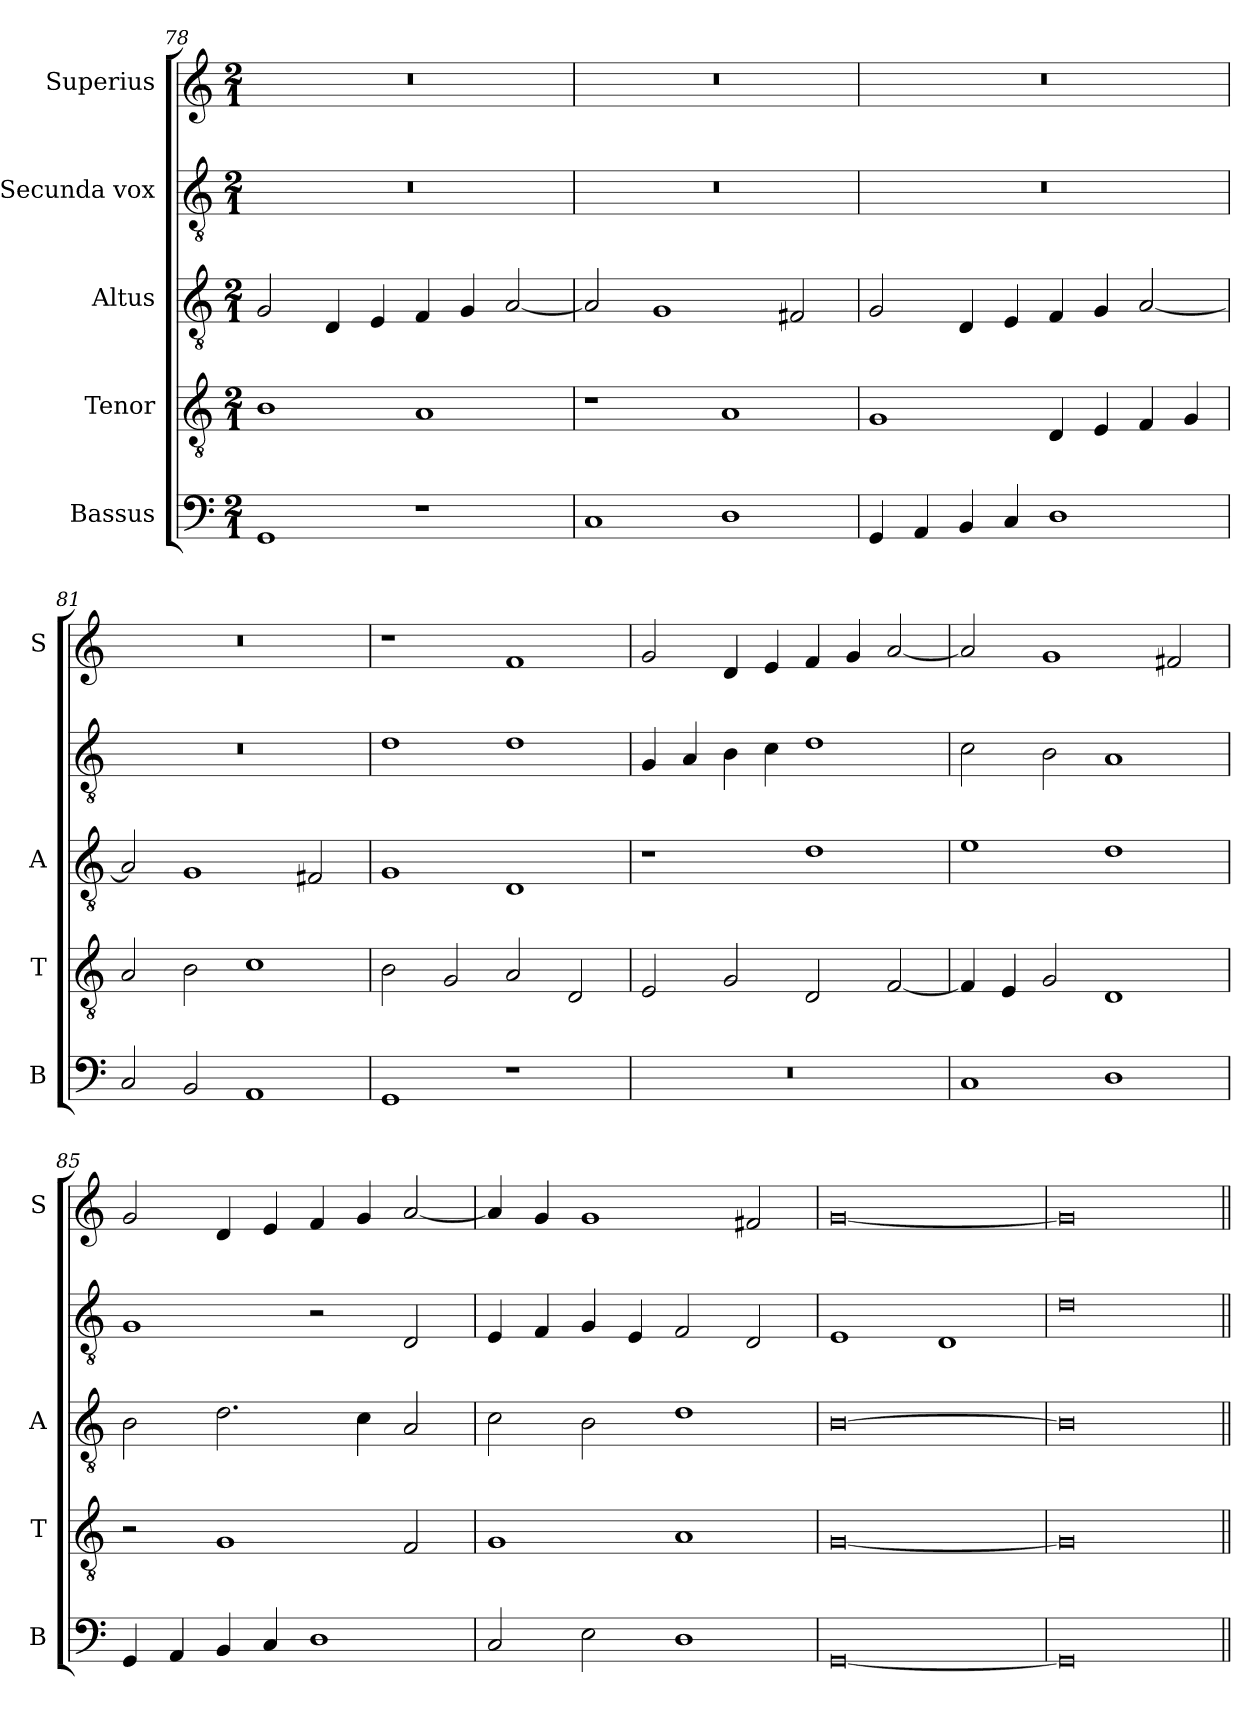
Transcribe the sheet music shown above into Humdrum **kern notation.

**kern	**kern	**kern	**kern	**kern
*part5	*part4	*part3	*part2	*part1
*staff5	*staff4	*staff3	*staff2	*staff1
*I"Bassus	*I"Tenor	*I"Altus	*I"Secunda vox	*I"Superius
*I'B	*I'T	*I'A	*	*I'S
*clefF4	*clefGv2	*clefGv2	*clefGv2	*clefG2
*k[]	*k[]	*k[]	*k[]	*k[]
*M2/1	*M2/1	*M2/1	*M2/1	*M2/1
=78	=78	=78	=78	=78
1GG	1B	2G/	0r	0r
.	.	4D/	.	.
.	.	4E/	.	.
1r	1A	4F/	.	.
.	.	4G/	.	.
.	.	[2A/	.	.
=79	=79	=79	=79	=79
1C	1r	2A/]	0r	0r
.	.	1G	.	.
1D	1A	.	.	.
.	.	2F#X/	.	.
=80	=80	=80	=80	=80
4GG/	1G	2G/	0r	0r
4AA/	.	.	.	.
4BB/	.	4D/	.	.
4C/	.	4E/	.	.
1D	4D/	4F/	.	.
.	4E/	4G/	.	.
.	4F/	[2A/	.	.
.	4G/	.	.	.
=81	=81	=81	=81	=81
2C/	2A/	2A/]	0r	0r
2BB/	2B\	1G	.	.
1AA	1c	.	.	.
.	.	2F#X/	.	.
=82	=82	=82	=82	=82
1GG	2B\	1G	1d	1r
.	2G/	.	.	.
1r	2A/	1D	1d	1f
.	2D/	.	.	.
=83	=83	=83	=83	=83
0r	2E/	1r	4G/	2g/
.	.	.	4A/	.
.	2G/	.	4B\	4d/
.	.	.	4c\	4e/
.	2D/	1d	1d	4f/
.	.	.	.	4g/
.	[2F/	.	.	[2a/
=84	=84	=84	=84	=84
1C	4F/]	1e	2c\	2a/]
.	4E/	.	.	.
.	2G/	.	2B\	1g
1D	1D	1d	1A	.
.	.	.	.	2f#X/
=85	=85	=85	=85	=85
4GG/	2r	2B\	1G	2g/
4AA/	.	.	.	.
4BB/	1G	2.d\	.	4d/
4C/	.	.	.	4e/
1D	.	.	2r	4f/
.	.	4c\	.	4g/
.	2F/	2A/	2D/	[2a/
=86	=86	=86	=86	=86
2C/	1G	2c\	4E/	4a/]
.	.	.	4F/	4g/
2E\	.	2B\	4G/	1g
.	.	.	4E/	.
1D	1A	1d	2F/	.
.	.	.	2D/	2f#X/
=87	=87	=87	=87	=87
[0GG	[0G	[0B	1E	[0g
.	.	.	1D	.
=88	=88	=88	=88	=88
0GG]	0G]	0B]	0d	0g]
=||	=||	=||	=||	=||
*-	*-	*-	*-	*-
